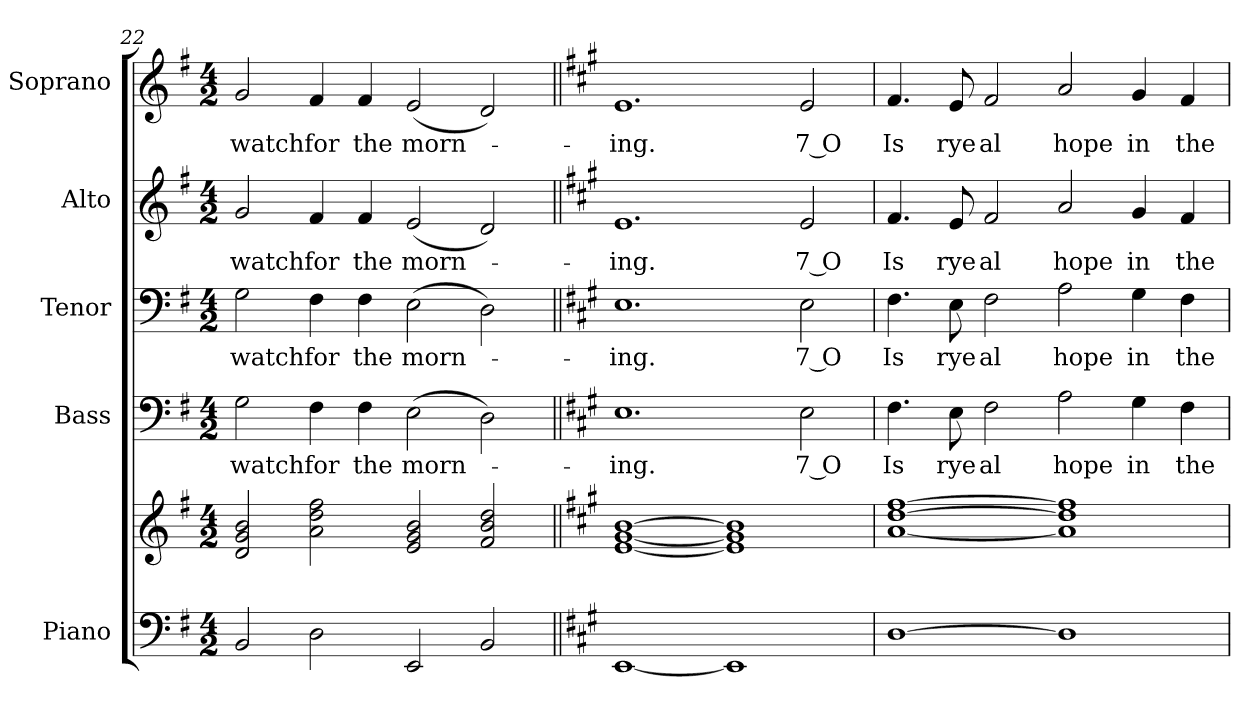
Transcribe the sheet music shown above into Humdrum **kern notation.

**kern	**kern	**kern	**text	**kern	**text	**kern	**text	**kern	**text
*part5	*part5	*part4	*part4	*part3	*part3	*part2	*part2	*part1	*part1
*staff6	*staff5	*staff4	*staff4	*staff3	*staff3	*staff2	*staff2	*staff1	*staff1
*I"Piano	*	*I"Bass	*	*I"Tenor	*	*I"Alto	*	*I"Soprano	*
*I'Pno.	*	*I'B.	*	*I'T.	*	*I'A.	*	*I'S.	*
*clefF4	*clefG2	*clefF4	*	*clefF4	*	*clefG2	*	*clefG2	*
*k[f#]	*k[f#]	*k[f#]	*	*k[f#]	*	*k[f#]	*	*k[f#]	*
*G:	*G:	*G:	*	*G:	*	*G:	*	*G:	*
*M4/2	*M4/2	*M4/2	*	*M4/2	*	*M4/2	*	*M4/2	*
=22	=22	=22	=22	=22	=22	=22	=22	=22	=22
!	!	!	!LO:LY:b:color=#000000	!	!	!	!	!	!
!	!	!	!	!	!LO:LY:b:color=#000000	!	!	!	!
!	!	!	!	!	!	!	!LO:LY:b:color=#000000	!	!
!	!	!	!	!	!	!	!	!	!LO:LY:b:color=#000000
2BBi/	2di/ 2gi 2bi	2Gi\	watch	2Gi\	watch	2gi/	watch	2gi/	watch
!	!	!	!LO:LY:b:color=#000000	!	!	!	!	!	!
!	!	!	!	!	!LO:LY:b:color=#000000	!	!	!	!
!	!	!	!	!	!	!	!LO:LY:b:color=#000000	!	!
!	!	!	!	!	!	!	!	!	!LO:LY:b:color=#000000
2Di\	2ai\ 2ddi 2ff#i	4F#i\	for	4F#i\	for	4f#i/	for	4f#i/	for
!	!	!	!LO:LY:b:color=#000000	!	!	!	!	!	!
!	!	!	!	!	!LO:LY:b:color=#000000	!	!	!	!
!	!	!	!	!	!	!	!LO:LY:b:color=#000000	!	!
!	!	!	!	!	!	!	!	!	!LO:LY:b:color=#000000
.	.	4F#i\	the	4F#i\	the	4f#i/	the	4f#i/	the
!	!	!	!LO:LY:b:color=#000000	!	!	!	!	!	!
!	!	!	!	!	!LO:LY:b:color=#000000	!	!	!	!
!	!	!	!	!	!	!	!LO:LY:b:color=#000000	!	!
!	!	!	!	!	!	!	!	!	!LO:LY:b:color=#000000
2EEi/	2ei/ 2gi 2bi	(2Ei\	morn-	(2Ei\	morn-	(2ei/	morn-	(2ei/	morn-
2BBi/	2f#i/ 2bi 2ddi	2Di\)	.	2Di\)	.	2di/)	.	2di/)	.
!!LO:PB:g=z
=23||	=23||	=23||	=23||	=23||	=23||	=23||	=23||	=23||	=23||
*k[f#c#g#]	*k[f#c#g#]	*k[f#c#g#]	*	*k[f#c#g#]	*	*k[f#c#g#]	*	*k[f#c#g#]	*
*A:	*A:	*A:	*	*A:	*	*A:	*	*A:	*
!	!	!	!LO:LY:b:color=#000000	!	!	!	!	!	!
!	!	!	!	!	!LO:LY:b:color=#000000	!	!	!	!
!	!	!	!	!	!	!	!LO:LY:b:color=#000000	!	!
!	!	!	!	!	!	!	!	!	!LO:LY:b:color=#000000
[<1EEi	[<1ei [<1g#i [>1bi	1.Ei	-ing.	1.Ei	-ing.	1.ei	-ing.	1.ei	-ing.
1EEi]	1ei] 1g#i] 1bi]	.	.	.	.	.	.	.	.
!	!	!	!LO:LY:b:color=#000000	!	!	!	!	!	!
!	!	!	!	!	!LO:LY:b:color=#000000	!	!	!	!
!	!	!	!	!	!	!	!LO:LY:b:color=#000000	!	!
!	!	!	!	!	!	!	!	!	!LO:LY:b:color=#000000
.	.	2Ei\	7 O	2Ei\	7 O	2ei/	7 O	2ei/	7 O
=24	=24	=24	=24	=24	=24	=24	=24	=24	=24
!	!	!	!LO:LY:b:color=#000000	!	!	!	!	!	!
!	!	!	!	!	!LO:LY:b:color=#000000	!	!	!	!
!	!	!	!	!	!	!	!LO:LY:b:color=#000000	!	!
!	!	!	!	!	!	!	!	!	!LO:LY:b:color=#000000
[>1Di	[<1ai [>1ddi [>1ff#i	4.F#i\	Is	4.F#i\	Is	4.f#i/	Is	4.f#i/	Is
!	!	!	!LO:LY:b:color=#000000	!	!	!	!	!	!
!	!	!	!	!	!LO:LY:b:color=#000000	!	!	!	!
!	!	!	!	!	!	!	!LO:LY:b:color=#000000	!	!
!	!	!	!	!	!	!	!	!	!LO:LY:b:color=#000000
.	.	8Ei\	rye	8Ei\	rye	8ei/	rye	8ei/	rye
!	!	!	!LO:LY:b:color=#000000	!	!	!	!	!	!
!	!	!	!	!	!LO:LY:b:color=#000000	!	!	!	!
!	!	!	!	!	!	!	!LO:LY:b:color=#000000	!	!
!	!	!	!	!	!	!	!	!	!LO:LY:b:color=#000000
.	.	2F#i\	al	2F#i\	al	2f#i/	al	2f#i/	al
!	!	!	!LO:LY:b:color=#000000	!	!	!	!	!	!
!	!	!	!	!	!LO:LY:b:color=#000000	!	!	!	!
!	!	!	!	!	!	!	!LO:LY:b:color=#000000	!	!
!	!	!	!	!	!	!	!	!	!LO:LY:b:color=#000000
1Di]	1ai] 1ddi] 1ff#i]	2Ai\	hope	2Ai\	hope	2ai/	hope	2ai/	hope
!	!	!	!LO:LY:b:color=#000000	!	!	!	!	!	!
!	!	!	!	!	!LO:LY:b:color=#000000	!	!	!	!
!	!	!	!	!	!	!	!LO:LY:b:color=#000000	!	!
!	!	!	!	!	!	!	!	!	!LO:LY:b:color=#000000
.	.	4G#i\	in	4G#i\	in	4g#i/	in	4g#i/	in
!	!	!	!LO:LY:b:color=#000000	!	!	!	!	!	!
!	!	!	!	!	!LO:LY:b:color=#000000	!	!	!	!
!	!	!	!	!	!	!	!LO:LY:b:color=#000000	!	!
!	!	!	!	!	!	!	!	!	!LO:LY:b:color=#000000
.	.	4F#i\	the	4F#i\	the	4f#i/	the	4f#i/	the
=	=	=	=	=	=	=	=	=	=
*-	*-	*-	*-	*-	*-	*-	*-	*-	*-
